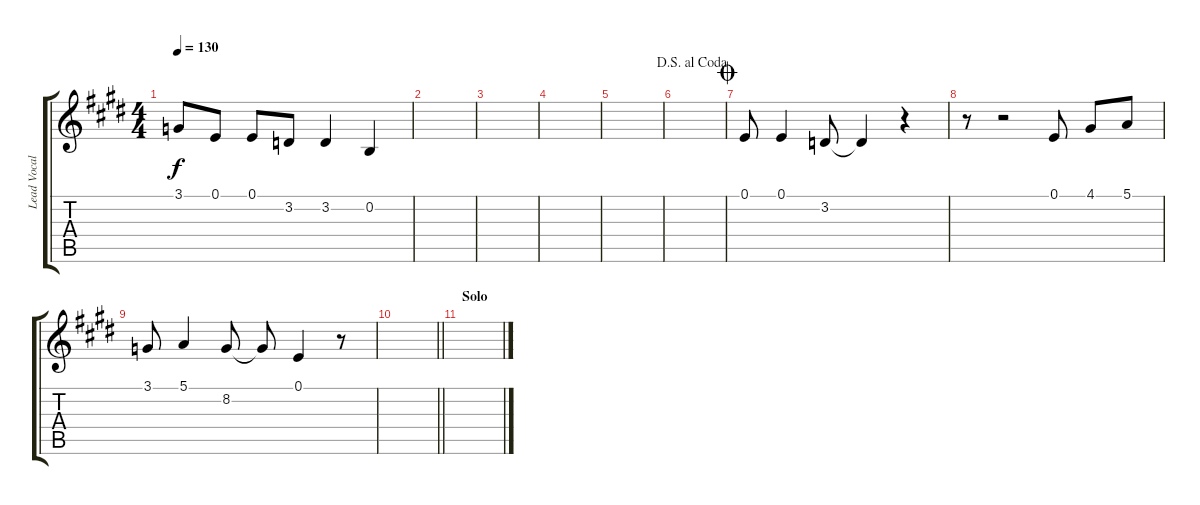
\track ("Lead Vocal" "Lead Vocal") {instrument lead6voice}
\staff {score tabs}
\tuning (E4 B3 G3 D3 A2 E2) {hide}
\ts (4 4)
\tempo 130
\clef g2
\ks e
3.1.8{dy f} 0.1.8 0.1.8 3.2.8 3.2.4 0.2.4 |
|
|
|
|
\jump dalsegnoalcoda
|
\jump coda
0.1.8 0.1.4 3.2.8 3.2{t}.4 r.4 |
r.8 r.2 0.1.8 4.1.8 5.1.8 |
3.1.8 5.1.4 8.2.8 8.2{t}.8 0.1.4 r.8 |
\barLineRight lightlight
|
\section ("" "Solo")
